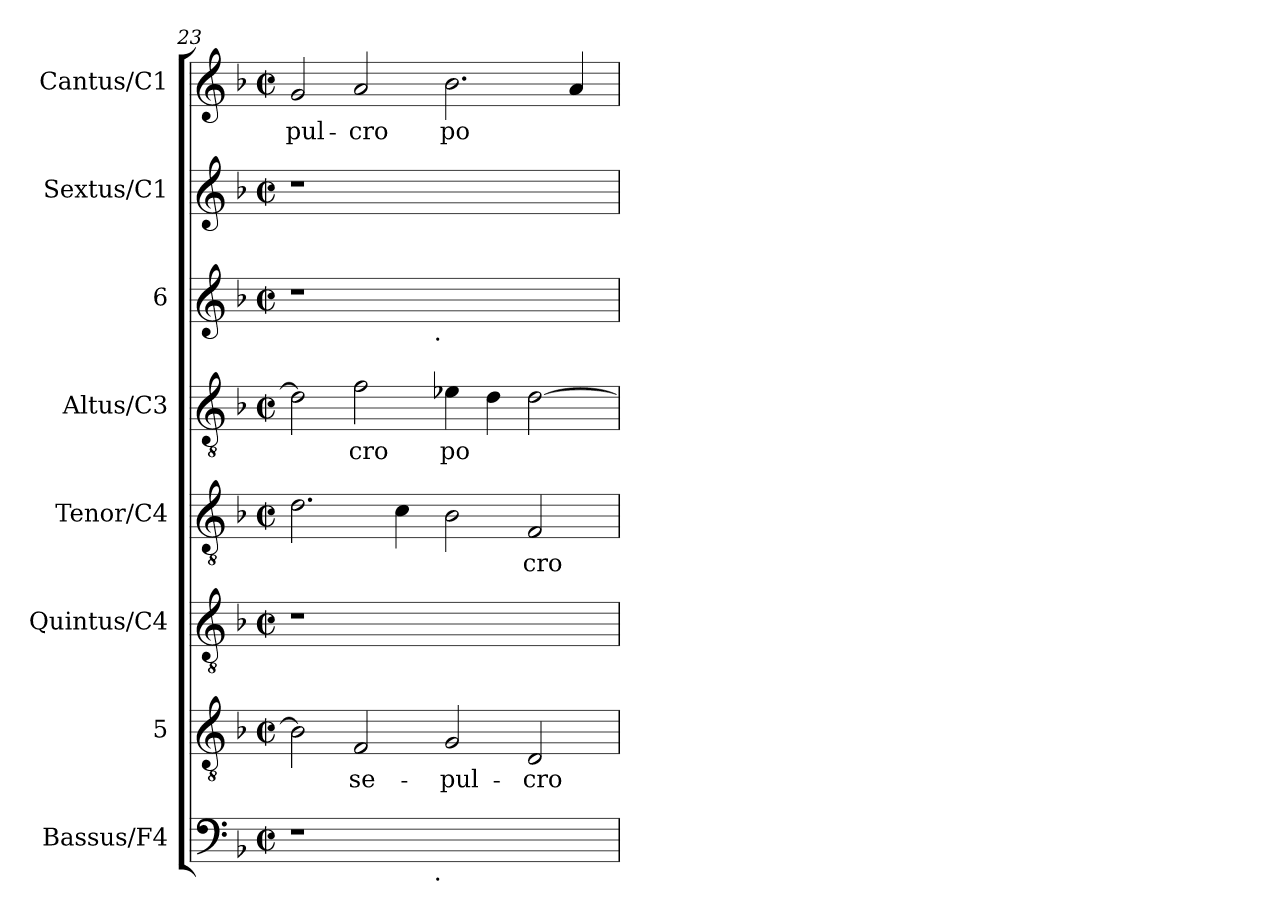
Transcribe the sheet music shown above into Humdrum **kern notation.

**kern	**kern	**text	**kern	**kern	**text	**kern	**text	**kern	**kern	**kern	**text
*part8	*part7	*part7	*part6	*part5	*part5	*part4	*part4	*part3	*part2	*part1	*part1
*staff8	*staff7	*staff7	*staff6	*staff5	*staff5	*staff4	*staff4	*staff3	*staff2	*staff1	*staff1
*I"Bassus/F4	*I"5	*	*I"Quintus/C4	*I"Tenor/C4	*	*I"Altus/C3	*	*I"6	*I"Sextus/C1	*I"Cantus/C1	*
*I'B	*	*	*	*I'T	*	*I'A	*	*	*	*I'C	*
*clefF4	*clefGv2	*	*clefGv2	*clefGv2	*	*clefGv2	*	*clefG2	*clefG2	*clefG2	*
*k[b-]	*k[b-]	*	*k[b-]	*k[b-]	*	*k[b-]	*	*k[b-]	*k[b-]	*k[b-]	*
*F:	*F:	*	*F:	*F:	*	*F:	*	*F:	*F:	*F:	*
*M2/2	*M2/2	*	*M2/2	*M2/2	*	*M2/2	*	*M2/2	*M2/2	*M2/2	*
*met(c|)	*met(c|)	*	*met(c|)	*met(c|)	*	*met(c|)	*	*met(c|)	*met(c|)	*met(c|)	*
=23	=23	=23	=23	=23	=23	=23	=23	=23	=23	=23	=23
!	!	!LO:LY:b:cj	!	!	!LO:LY:b:rj	!	!LO:LY:b:rj	!	!	!	!LO:LY:b:rj
*^	*	*	*	*	*	*	*	*^	*	*	*
1r	2ryy	2B-\]	.	1r	2.d\	--	2d\]	--	1r	2ryy	1r	2g/	-pul-
!	!	!	!LO:LY:b:cj	!	!	!	!	!LO:LY:b:rj	!	!	!	!	!LO:LY:b:rj
.	4...ryy	2F/	se-	.	.	.	2f\	-cro	.	4...ryy	.	2a/	-cro
!	!	!	!	!	!	!LO:LY:b:rj	!	!	!	!	!	!	!
.	.	.	.	.	4c\	--	.	.	.	.	.	.	.
!	!	!	!	!	!	!	!	!	!	!LO:TX:b:t=.	!	!	!
!	!LO:TX:b:t=.	!	!	!	!	!	!	!	!	!	!	!	!
.	1ryy	.	.	.	.	.	.	.	.	1ryy	.	.	.
!	!	!	!LO:LY:b:cj	!	!	!LO:LY:b:rj	!	!LO:LY:b:rj	!	!	!	!	!LO:LY:b:rj
1ryy	.	2G/	-pul-	1ryy	2B-\	--	4e-X\	po-	1ryy	.	1ryy	2.b-\	po-
!	!	!	!	!	!	!	!	!LO:LY:b:rj	!	!	!	!	!
.	.	.	.	.	.	.	4d\	--	.	.	.	.	.
!	!	!	!LO:LY:b:cj	!	!	!LO:LY:b:rj	!	!LO:LY:b:rj	!	!	!	!	!
.	.	2D/	-cro	.	2F/	-cro	[>2d\	--	.	.	.	.	.
!	!	!	!	!	!	!	!	!	!	!	!	!	!LO:LY:b:rj
.	.	.	.	.	.	.	.	.	.	.	.	4a/	--
.	32ryy	.	.	.	.	.	.	.	.	32ryy	.	.	.
*v	*v	*	*	*	*	*	*	*	*v	*v	*	*	*
=	=	=	=	=	=	=	=	=	=	=	=
*-	*-	*-	*-	*-	*-	*-	*-	*-	*-	*-	*-
